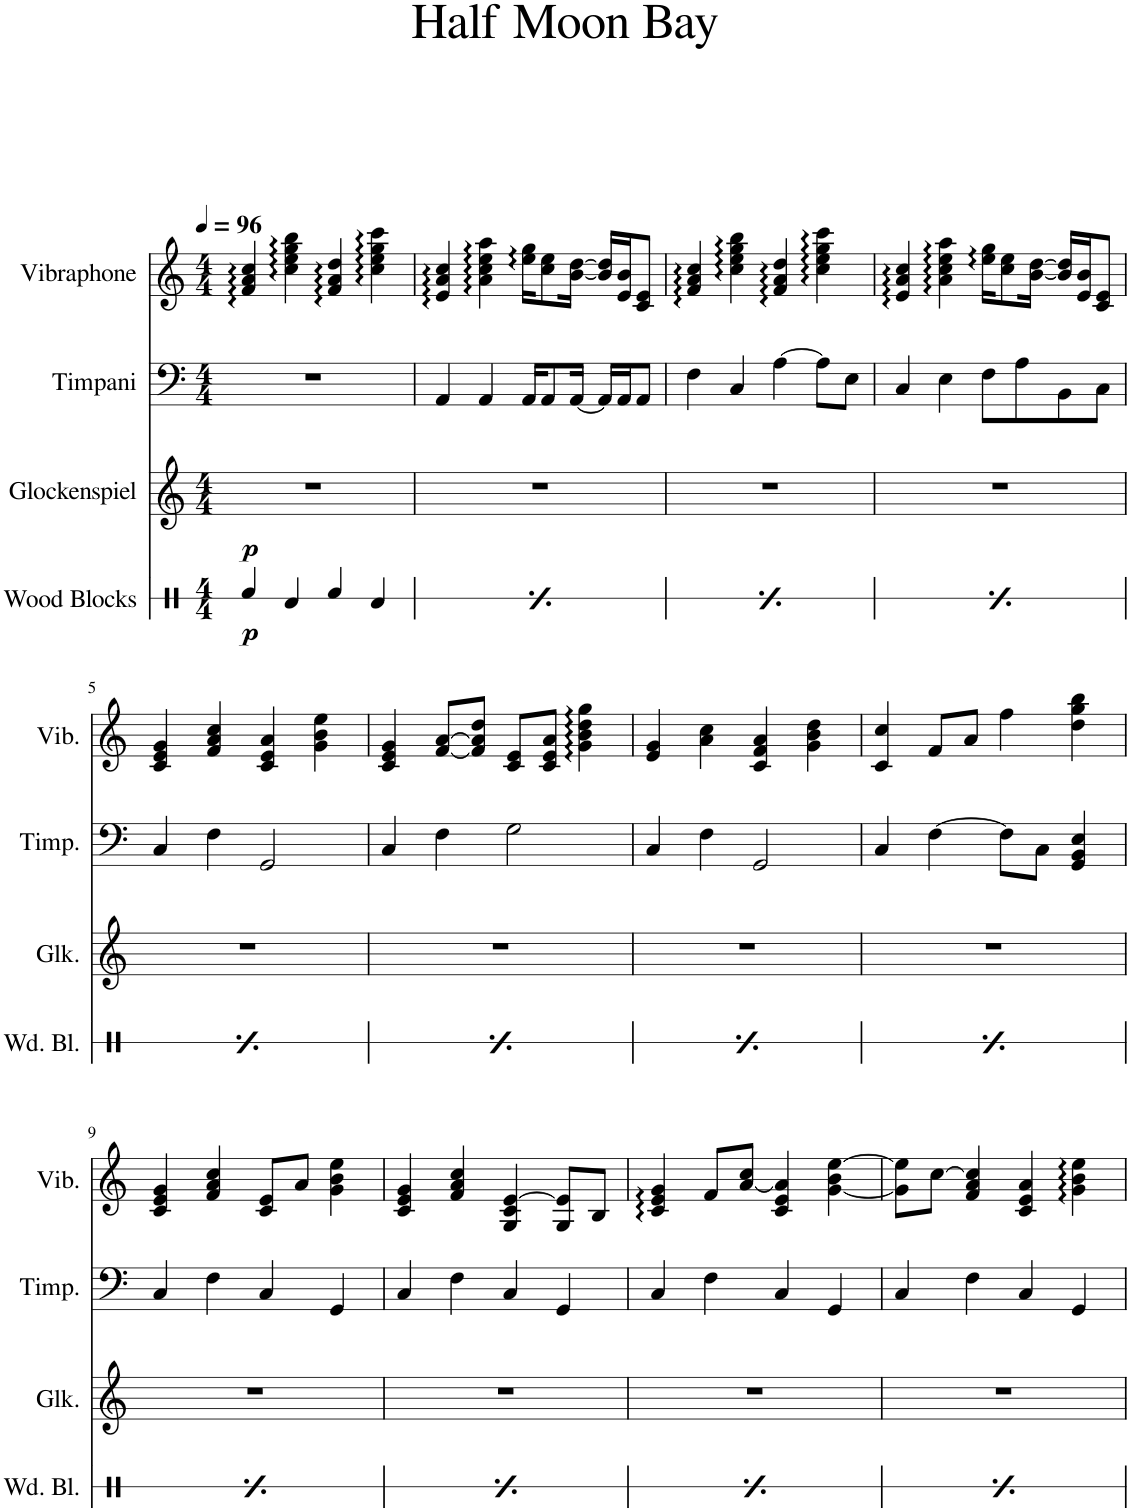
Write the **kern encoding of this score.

**kern	**dynam	**kern	**dynam	**kern	**kern
*part4	*part4	*part3	*part3	*part2	*part1
*staff4	*staff4	*staff3	*staff3	*staff2	*staff1
*I"Wood Blocks	*	*I"Glockenspiel	*	*I"Timpani	*I"Vibraphone
*I'Wd. Bl.	*	*I'Glk.	*	*I'Timp.	*I'Vib.
*stria1	*	*	*	*	*
*clefX	*	*clefG2	*	*clefF4	*clefG2
*	*	*Trd-14c-24	*	*	*
*k[]	*	*k[]	*	*k[]	*k[]
*M4/4	*	*M4/4	*	*M4/4	*M4/4
*MM96	*	*MM96	*	*MM96	*MM96
=1	=1	=1	=1	=1	=1
!	!LO:DY:b	!	!LO:DY:b	!	!
4Rf/	p	1r	p	1r	4f/ 4a/ 4cc/
4Rd/	.	.	.	.	4cc\ 4ee\ 4gg\ 4bb\
4Rf/	.	.	.	.	4f/ 4a/ 4dd/
4Rd/	.	.	.	.	4cc\ 4ee\ 4gg\ 4ccc\
=2	=2	=2	=2	=2	=2
!	!LO:DY:b	!	!	!	!
4Rf/	p	1r	.	4AA/	4e/ 4a/ 4cc/
4Rd/	.	.	.	4AA/	4a\ 4cc\ 4ee\ 4aa\
4Rf/	.	.	.	16AA/KL	16ee\ 16gg\KL
.	.	.	.	8AA/	8cc\ 8ee\
.	.	.	.	[16AA/Jk	[16b\ [16dd\Jk
4Rd/	.	.	.	16AA/LL]	16b/] 16dd/]LL
.	.	.	.	16AA/J	16e/ 16b/J
.	.	.	.	8AA/J	8c/ 8e/J
=3	=3	=3	=3	=3	=3
!	!LO:DY:b	!	!	!	!
4Rf/	p	1r	.	4F\	4f/ 4a/ 4cc/
4Rd/	.	.	.	4C/	4cc\ 4ee\ 4gg\ 4bb\
4Rf/	.	.	.	[4A\	4f/ 4a/ 4dd/
4Rd/	.	.	.	8A\L]	4cc\ 4ee\ 4gg\ 4ccc\
.	.	.	.	8E\J	.
=4	=4	=4	=4	=4	=4
!	!LO:DY:b	!	!	!	!
4Rf/	p	1r	.	4C/	4e/ 4a/ 4cc/
4Rd/	.	.	.	4E\	4a\ 4cc\ 4ee\ 4aa\
4Rf/	.	.	.	8F\L	16ee\ 16gg\KL
.	.	.	.	.	8cc\ 8ee\
.	.	.	.	8A\	.
.	.	.	.	.	[16b\ [16dd\Jk
4Rd/	.	.	.	8BB\	16b/] 16dd/]LL
.	.	.	.	.	16e/ 16b/J
.	.	.	.	8C\J	8c/ 8e/J
!!LO:LB:g=z
=5	=5	=5	=5	=5	=5
!	!LO:DY:b	!	!	!	!
4Rf/	p	1r	.	4C/	4c/ 4e/ 4g/
4Rd/	.	.	.	4F\	4f/ 4a/ 4cc/
4Rf/	.	.	.	2GG/	4c/ 4e/ 4a/
4Rd/	.	.	.	.	4g\ 4b\ 4ee\
=6	=6	=6	=6	=6	=6
!	!LO:DY:b	!	!	!	!
4Rf/	p	1r	.	4C/	4c/ 4e/ 4g/
4Rd/	.	.	.	4F\	[8f/ [8a/L
.	.	.	.	.	8f/] 8a/] 8dd/J
4Rf/	.	.	.	2G\	8c/ 8e/L
.	.	.	.	.	8c/ 8e/ 8a/J
4Rd/	.	.	.	.	4g\ 4b\ 4dd\ 4gg\
=7	=7	=7	=7	=7	=7
!	!LO:DY:b	!	!	!	!
4Rf/	p	1r	.	4C/	4e/ 4g/
4Rd/	.	.	.	4F\	4a\ 4cc\
4Rf/	.	.	.	2GG/	4c/ 4f/ 4a/
4Rd/	.	.	.	.	4g\ 4b\ 4dd\
=8	=8	=8	=8	=8	=8
!	!LO:DY:b	!	!	!	!
4Rf/	p	1r	.	4C/	4c/ 4cc/
4Rd/	.	.	.	[4F\	8f/L
.	.	.	.	.	8a/J
4Rf/	.	.	.	8F\L]	4ff\
.	.	.	.	8C\J	.
4Rd/	.	.	.	4GG/ 4BB/ 4E/	4dd\ 4gg\ 4bb\
!!LO:LB:g=z
=9	=9	=9	=9	=9	=9
!	!LO:DY:b	!	!	!	!
4Rf/	p	1r	.	4C/	4c/ 4e/ 4g/
4Rd/	.	.	.	4F\	4f/ 4a/ 4cc/
4Rf/	.	.	.	4C/	8c/ 8e/L
.	.	.	.	.	8a/J
4Rd/	.	.	.	4GG/	4g\ 4b\ 4ee\
=10	=10	=10	=10	=10	=10
!	!LO:DY:b	!	!	!	!
4Rf/	p	1r	.	4C/	4c/ 4e/ 4g/
4Rd/	.	.	.	4F\	4f/ 4a/ 4cc/
4Rf/	.	.	.	4C/	4G/ 4c/ [4e/
4Rd/	.	.	.	4GG/	8G/ 8e/]L
.	.	.	.	.	8B/J
=11	=11	=11	=11	=11	=11
!	!LO:DY:b	!	!	!	!
4Rf/	p	1r	.	4C/	4c/ 4e/ 4g/
4Rd/	.	.	.	4F\	8f/L
.	.	.	.	.	[8a/ 8cc/J
4Rf/	.	.	.	4C/	4c/ 4e/ 4a/]
4Rd/	.	.	.	4GG/	[4g\ 4b\ [4ee\
=12	=12	=12	=12	=12	=12
!	!LO:DY:b	!	!	!	!
4Rf/	p	1r	.	4C/	8g\] 8ee\]L
.	.	.	.	.	[8cc\J
4Rd/	.	.	.	4F\	4f/ 4a/ 4cc/]
4Rf/	.	.	.	4C/	4c/ 4e/ 4a/
4Rd/	.	.	.	4GG/	4g\ 4b\ 4ee\
=	=	=	=	=	=
*-	*-	*-	*-	*-	*-
